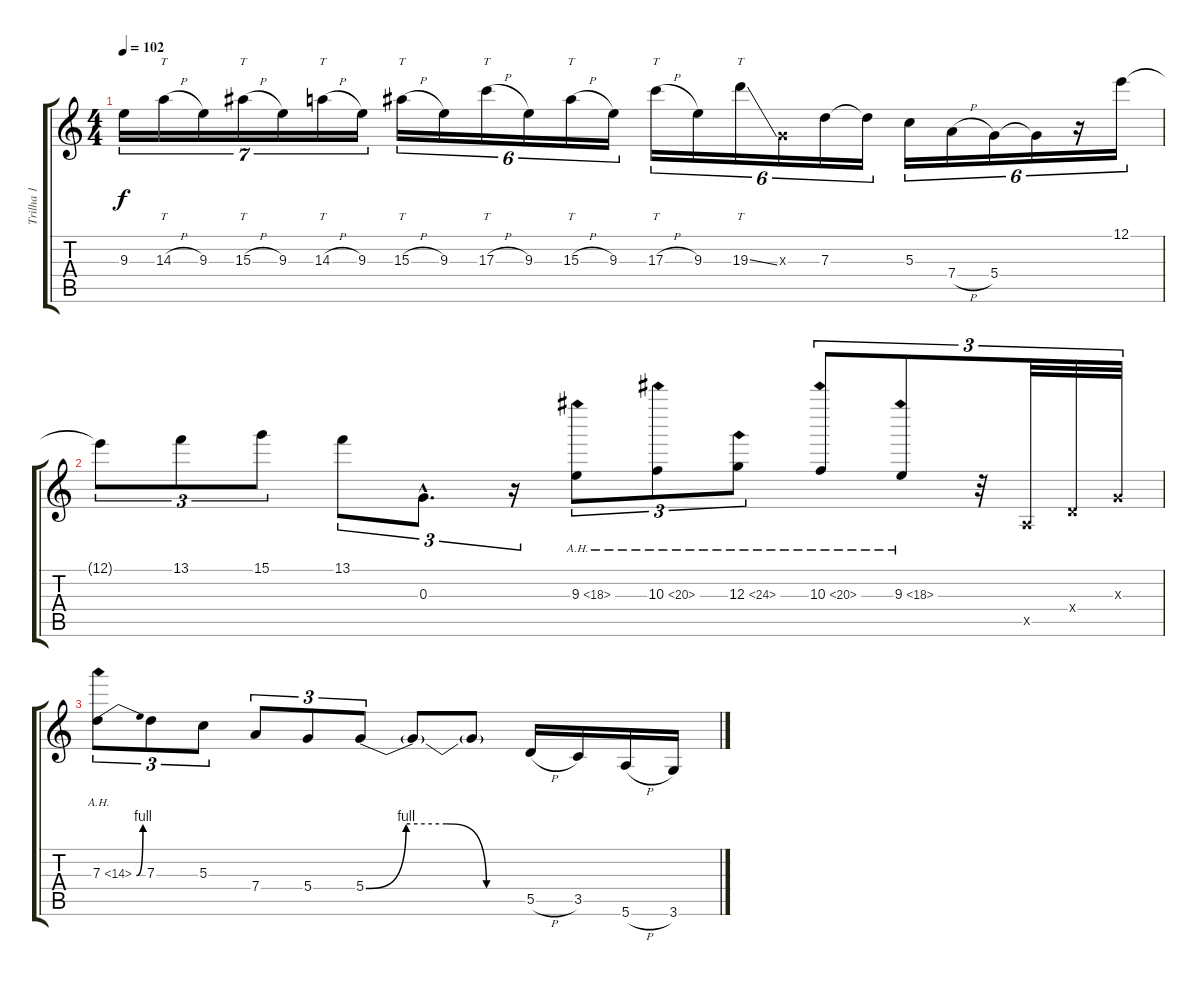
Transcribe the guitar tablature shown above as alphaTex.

\track ("Trilha 1" "Trilha 1") {instrument distortionguitar}
\staff {score tabs}
\tuning (E4 B3 G3 D3 A2 E2) {hide}
\ts (4 4)
\tempo 102
\clef g2
\ks c
9.3.16{tu (7 4) dy f} 14.3{h}.16{tt tu (7 4)} 9.3.16{tu (7 4)} 15.3{h}.16{tt tu (7 4)} 9.3.16{tu (7 4)} 14.3{h}.16{tt tu (7 4)} 9.3.16{tu (7 4)} 15.3{h}.16{tt tu (6 4)} 9.3.16{tu (6 4)} 17.3{h}.16{tt tu (6 4)} 9.3.16{tu (6 4)} 15.3{h}.16{tt tu (6 4)} 9.3.16{tu (6 4)} 17.3{h}.16{tt tu (6 4)} 9.3.16{tu (6 4)} 19.3{ss}.16{tt tu (6 4)} 0.3{x}.16{tu (6 4)} 7.3.16{tu (6 4)} 7.3{t}.16{tu (6 4)} 5.3.16{tu (6 4)} 7.4{h}.16{tu (6 4)} 5.4.16{tu (6 4)} 5.4{t}.16{tu (6 4)} r.16{tu (6 4)} 12.1.16{tu (6 4)} |
12.1{t}.8{tu (3 2)} 13.1.8{tu (3 2)} 15.1.8{tu (3 2)} 13.1.8{tu (3 2)} 0.3{hac}.8{d tu (3 2)} r.16{tu (3 2)} 9.3{ah 9}.8{tu (3 2)} 10.3{ah 10}.8{tu (3 2)} 12.3{ah 12}.8{tu (3 2)} 10.3{ah 10}.8{tu (3 2)} 9.3{ah 9}.8{tu (3 2)} r.32{tu (3 2)} 0.5{x}.32{tu (3 2)} 0.4{x}.32{tu (3 2)} 0.3{x}.32{tu (3 2)} |
7.3{be (bend 0 0 60 4) ah 7}.8{tu (3 2)} 7.3.8{tu (3 2)} 5.3.8{tu (3 2)} 7.4.8{tu (3 2)} 5.4.8{tu (3 2)} 5.4{be (custom 0 0 15 4 30 4 45 0 60 0)}.8{tu (3 2)} 5.4{t}.8 5.4{t}.8 5.5{h}.16 3.5.16 5.6{h}.16 3.6.16
